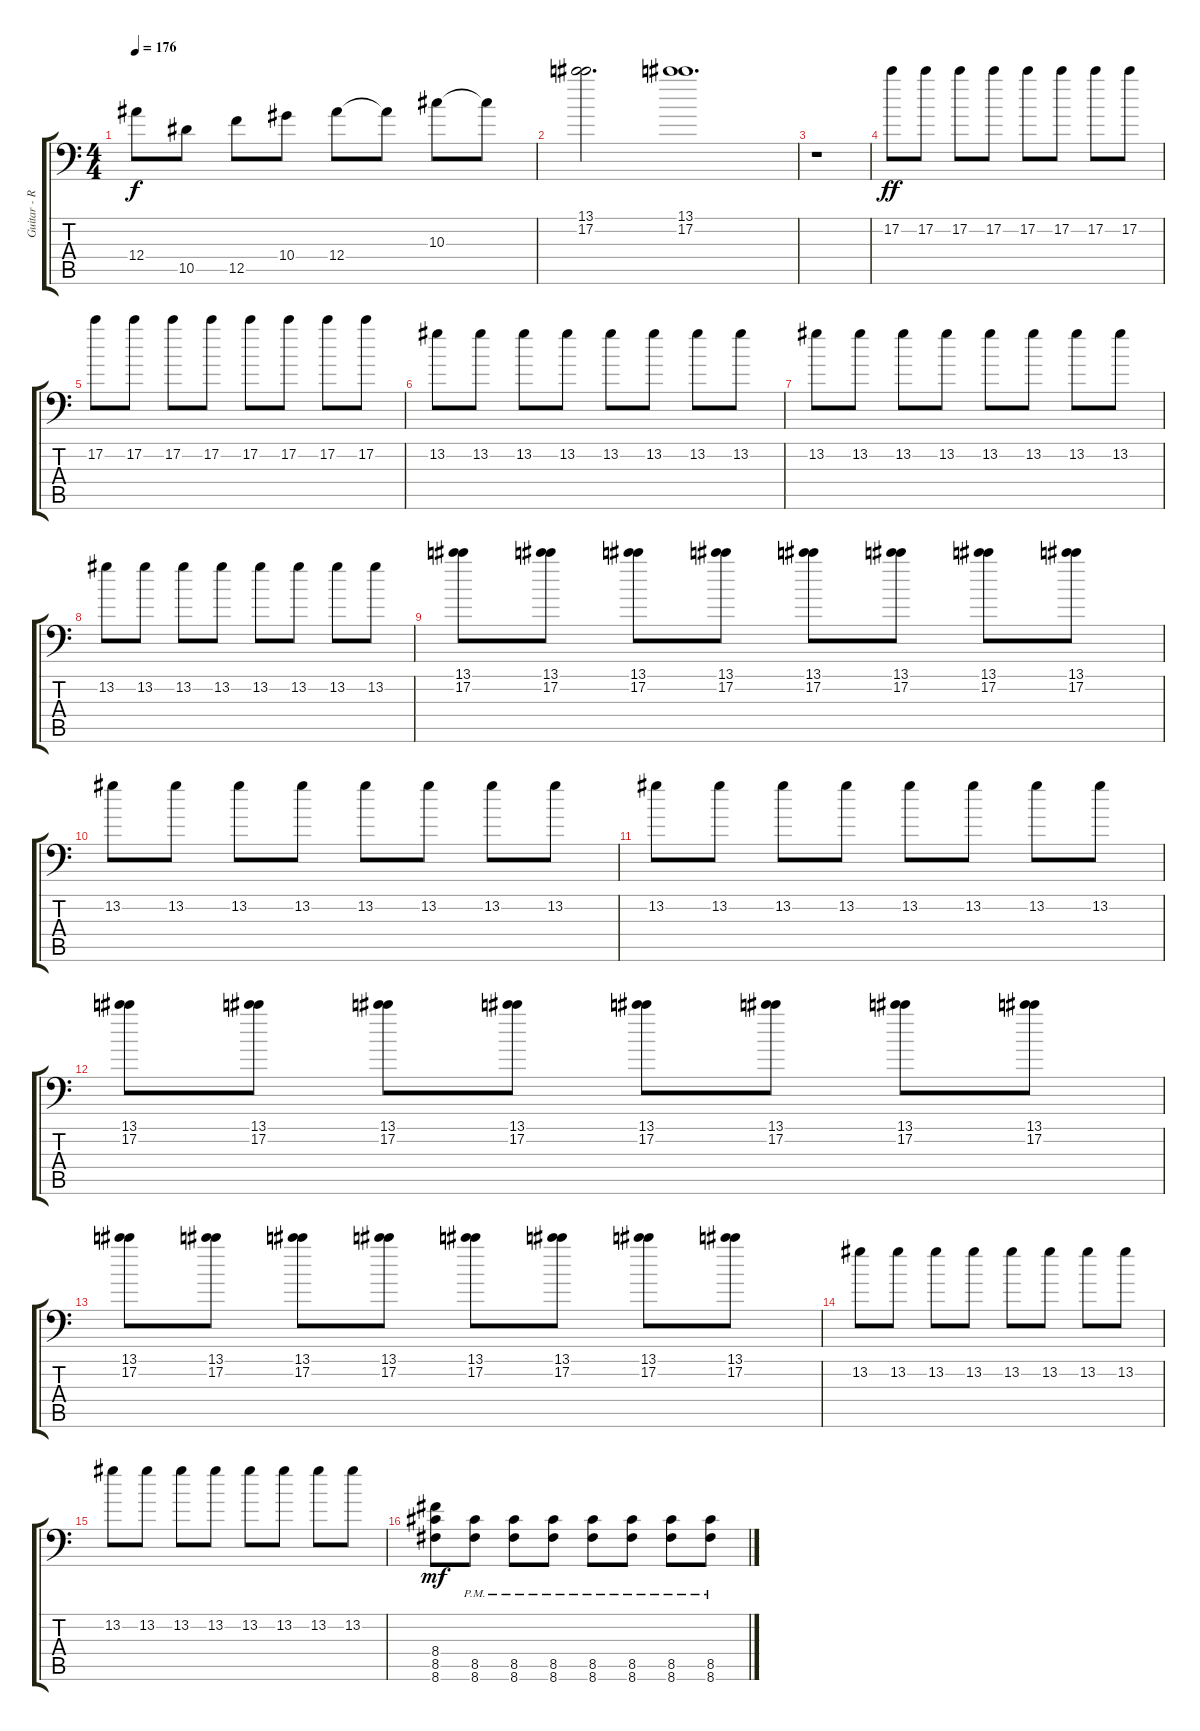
\track ("Guitar - Right" "Guitar - R") {instrument distortionguitar}
\staff {score tabs}
\tuning (C4 G3 Eb3 Bb2 F2 Bb1) {hide}
\ts (4 4)
\tempo 176
\clef f4
\ks c
12.4.8{dy f} 10.5.8 12.5.8 10.4.8 12.4.8 12.4{t}.8 10.3.8 10.3{t}.8 |
(13.1 17.2).2{d} (13.1 17.2).1{d} |
r.1 |
17.2.8{dy ff} 17.2.8 17.2.8 17.2.8 17.2.8 17.2.8 17.2.8 17.2.8 |
17.2.8 17.2.8 17.2.8 17.2.8 17.2.8 17.2.8 17.2.8 17.2.8 |
13.2.8 13.2.8 13.2.8 13.2.8 13.2.8 13.2.8 13.2.8 13.2.8 |
13.2.8 13.2.8 13.2.8 13.2.8 13.2.8 13.2.8 13.2.8 13.2.8 |
13.2.8 13.2.8 13.2.8 13.2.8 13.2.8 13.2.8 13.2.8 13.2.8 |
(13.1 17.2).8 (13.1 17.2).8 (13.1 17.2).8 (13.1 17.2).8 (13.1 17.2).8 (13.1 17.2).8 (13.1 17.2).8 (13.1 17.2).8 |
13.2.8 13.2.8 13.2.8 13.2.8 13.2.8 13.2.8 13.2.8 13.2.8 |
13.2.8 13.2.8 13.2.8 13.2.8 13.2.8 13.2.8 13.2.8 13.2.8 |
(13.1 17.2).8 (13.1 17.2).8 (13.1 17.2).8 (13.1 17.2).8 (13.1 17.2).8 (13.1 17.2).8 (13.1 17.2).8 (13.1 17.2).8 |
(13.1 17.2).8 (13.1 17.2).8 (13.1 17.2).8 (13.1 17.2).8 (13.1 17.2).8 (13.1 17.2).8 (13.1 17.2).8 (13.1 17.2).8 |
13.2.8 13.2.8 13.2.8 13.2.8 13.2.8 13.2.8 13.2.8 13.2.8 |
13.2.8 13.2.8 13.2.8 13.2.8 13.2.8 13.2.8 13.2.8 13.2.8 |
(8.4 8.5 8.6).8{dy mf} (8.5{pm} 8.6{pm}).8 (8.5{pm} 8.6{pm}).8 (8.5{pm} 8.6{pm}).8 (8.5{pm} 8.6{pm}).8 (8.5{pm} 8.6{pm}).8 (8.5{pm} 8.6{pm}).8 (8.5{pm} 8.6{pm}).8
